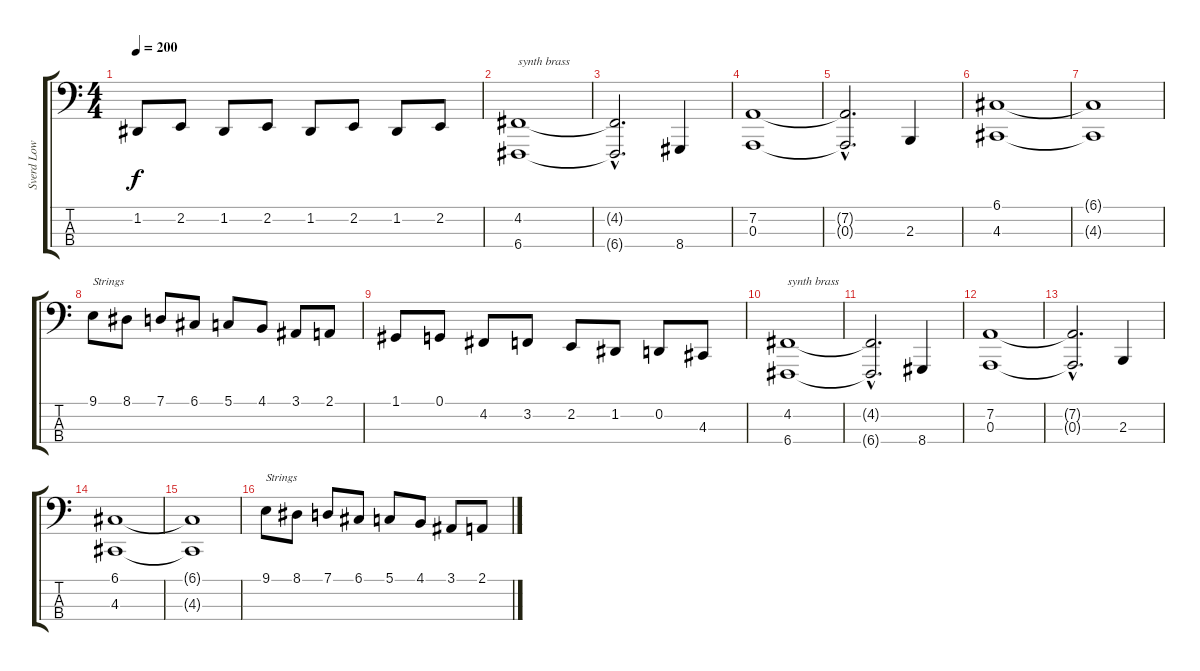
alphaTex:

\track ("Sverd Low Strings" "Sverd Low ") {instrument stringensemble1}
\staff {score tabs}
\tuning (G2 D2 A1 C1) {hide}
\ts (4 4)
\tempo 200
\clef f4
\ks c
1.2.8{dy f volume 14} 2.2.8 1.2.8 2.2.8 1.2.8 2.2.8 1.2.8 2.2.8 |
(4.2 6.4).1{txt "synth brass" volume 14 instrument synthbrass1} |
(4.2{hac t} 6.4{hac t}).2{d instrument synthbrass1} 8.4.4 |
(7.2 0.3).1 |
(7.2{hac t} 0.3{hac t}).2{d} 2.3.4 |
(6.1 4.3).1 |
(6.1{t} 4.3{t}).1 |
9.1.8{txt "Strings" volume 14 instrument stringensemble1} 8.1.8 7.1.8 6.1.8 5.1.8 4.1.8 3.1.8 2.1.8 |
1.1.8 0.1.8 4.2.8 3.2.8 2.2.8 1.2.8 0.2.8 4.3.8 |
(4.2 6.4).1{txt "synth brass" volume 14 instrument synthbrass1} |
(4.2{hac t} 6.4{hac t}).2{d instrument synthbrass1} 8.4.4 |
(7.2 0.3).1 |
(7.2{hac t} 0.3{hac t}).2{d} 2.3.4 |
(6.1 4.3).1 |
(6.1{t} 4.3{t}).1 |
9.1.8{txt "Strings" volume 14 instrument stringensemble1} 8.1.8 7.1.8 6.1.8 5.1.8 4.1.8 3.1.8 2.1.8
